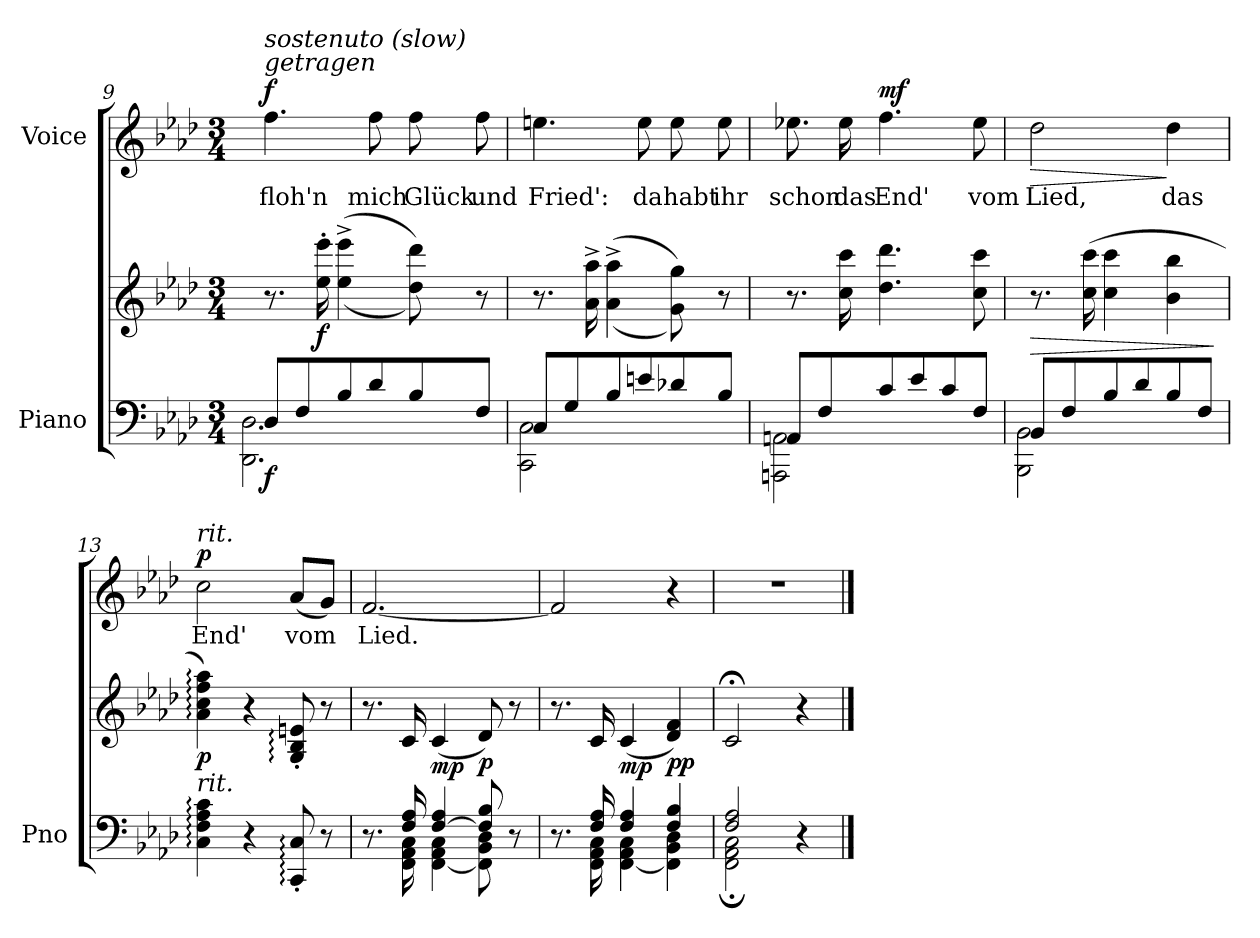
**kern	**kern	**dynam	**kern	**text	**dynam
*part2	*part2	*part2	*part1	*part1	*part1
*staff3	*staff2	*staff2/3	*staff1	*staff1	*staff1
*I"Piano	*	*	*I"Voice	*	*
*I'Pno	*	*	*	*	*
*clefF4	*clefG2	*	*clefG2	*	*
*k[b-e-a-d-]	*k[b-e-a-d-]	*	*k[b-e-a-d-]	*	*
*M3/4	*M3/4	*	*M3/4	*	*
*MM72	*MM72	*	*MM72	*	*
=9	=9	=9	=9	=9	=9
*^	*	*	*	*	*
!	!	!	!	!LO:TX:a:i:t=getragen	!	!
!	!	!	!	!LO:TX:a:i:t=sostenuto (slow)	!	!
!	!	!	!LO:DY:b=2	!	!LO:LY:b	!LO:DY:a
8D-/L	2.DD-\ 2.D-\	8.r	f	4.ff\	floh'n	f
8F/	.	.	.	.	.	.
!	!	!	!LO:DY:b	!	!	!
.	.	16ee-\' 16eee-\'	f	.	.	.
8B-/	.	((4ee-\^ 4eee-\^	.	.	.	.
*	*	*	*	*MM70	*	*
!	!	!	!	!	!LO:LY:b	!
8d-/	.	.	.	8ff\	mich	.
!	!	!	!	!	!LO:LY:b	!
8B-/	.	8dd-\ 8ddd-\))	.	8ff\	Glück	.
*	*	*	*	*MM68	*	*
!	!	!	!	!	!LO:LY:b	!
8F/J	.	8r	.	8ff\	und	.
=10	=10	=10	=10	=10	=10	=10
!	!	!	!	!	!LO:LY:b	!
8C/L	2CC\ 2C\	8.r	.	4.een\	Fried':	.
8G/	.	.	.	.	.	.
.	.	16a-\^ 16aa-\^	.	.	.	.
8B-/	.	((4a-\^ 4aa-\^	.	.	.	.
!	!	!	!	!	!LO:LY:b	!
8en/	.	.	.	8ee\	da	.
!	!	!	!	!	!LO:LY:b	!
8d-X/	4ryy	8g\ 8gg\))	.	8ee\	habt	.
!	!	!	!	!	!LO:LY:b	!
8B-/J	.	8r	.	8ee\	ihr	.
!!LO:LB:g=z
=11	=11	=11	=11	=11	=11	=11
!	!	!	!	!	!LO:LY:b	!
8AAn/L	2AAAn\ 2AA\	8.r	.	8.ee-X\	schon	.
8F/	.	.	.	.	.	.
!	!	!	!	!	!LO:LY:b	!
.	.	16cc\ 16ccc\	.	16ee-\	das	.
!	!	!	!	!	!LO:LY:b	!LO:DY:a
8c/	.	4.dd-\ 4.ddd-\	.	4.ff\	End'	mf
8e-/	.	.	.	.	.	.
8c/	4ryy	.	.	.	.	.
!	!	!	!	!	!LO:LY:b	!
8F/J	.	8cc\ 8ccc\	.	8ee-\	vom	.
=12	=12	=12	=12	=12	=12	=12
!	!	!	!LO:HP:b	!	!LO:LY:b	!LO:HP:b
8BB-/L	2BBB-\ 2BB-\	8.r	>	2dd-\	Lied,	>
8F/	.	.	.	.	.	.
.	.	(16cc\ 16ccc\	.	.	.	.
8B-/	.	4cc\ 4ccc\	.	.	.	.
8d-/	.	.	.	.	.	.
!	!	!	!	!	!LO:LY:b	!
8B-/	4ryy	4b-\ 4bb-\	.	4dd-\	das	]
8F/J	.	.	.	.	.	.
*v	*v	*	*	*	*	*
.	.	]	.	.	.
=13	=13	=13	=13	=13	=13
*	*	*	*MM67	*	*
!	!	!	!LO:TX:a:i:t=rit.	!	!
!LO:TX:a:i:t=rit.	!	!	!	!	!
!	!	!LO:DY:b	!	!LO:LY:b	!LO:DY:a
4C\: 4F\: 4A-\: 4c\:	4a-\: 4cc\: 4ff\: 4aa-\:)	p	2cc\	End'	p
4r	4r	.	.	.	.
*	*	*	*MM66	*	*
!	!	!	!	!LO:LY:b	!
8CC/:' 8C/:'	8G/:' 8B-/:' 8en/:'	.	(8a-/L	vom	.
8r	8r	.	8g/J)	.	.
=14	=14	=14	=14	=14	=14
*	*	*	*MM64	*	*
*^	*	*	*	*	*
!	!	!	!	!	!LO:LY:b	!
8.ryy	8.r	8.r	.	[2.f/	Lied.	.
16F/ 16A-/	16FF\ 16AA-\ 16C\	16c/	.	.	.	.
!	!	!	!LO:DY:b	!	!	!
[4F/ 4A-/	[4FF\ 4AA-\ 4C\	(>4c/	mp	.	.	.
!	!	!	!LO:DY:b	!	!	!
8F/] 8B-/	8FF\] 8BB-\ 8D-\	8d-/)	p	.	.	.
8ryy	8r	8r	.	.	.	.
=15	=15	=15	=15	=15	=15	=15
*	*	*	*	*MM62	*	*
8.ryy	8.r	8.r	.	2f/]	.	.
16F/ 16A-/	16FF\ 16AA-\ 16C\	16c/	.	.	.	.
!	!	!	!LO:DY:b	!	!	!
4F/ 4A-/	[4FF\ 4AA-\ 4C\	(>4c/	mp	.	.	.
*	*	*	*	*MM60	*	*
!	!	!	!LO:DY:b	!	!	!
4F/ 4B-/	4FF\] 4BB-\ 4D-\	4d-/ 4f/)	pp	4r	.	.
=16	=16	=16	=16	=16	=16	=16
2F/ 2A-/	2FF\; 2AA-\; 2C\;	2c;</	.	2.r	.	.
4ryy	4r	4r	.	.	.	.
*v	*v	*	*	*	*	*
==	==	==	==	==	==
*-	*-	*-	*-	*-	*-
